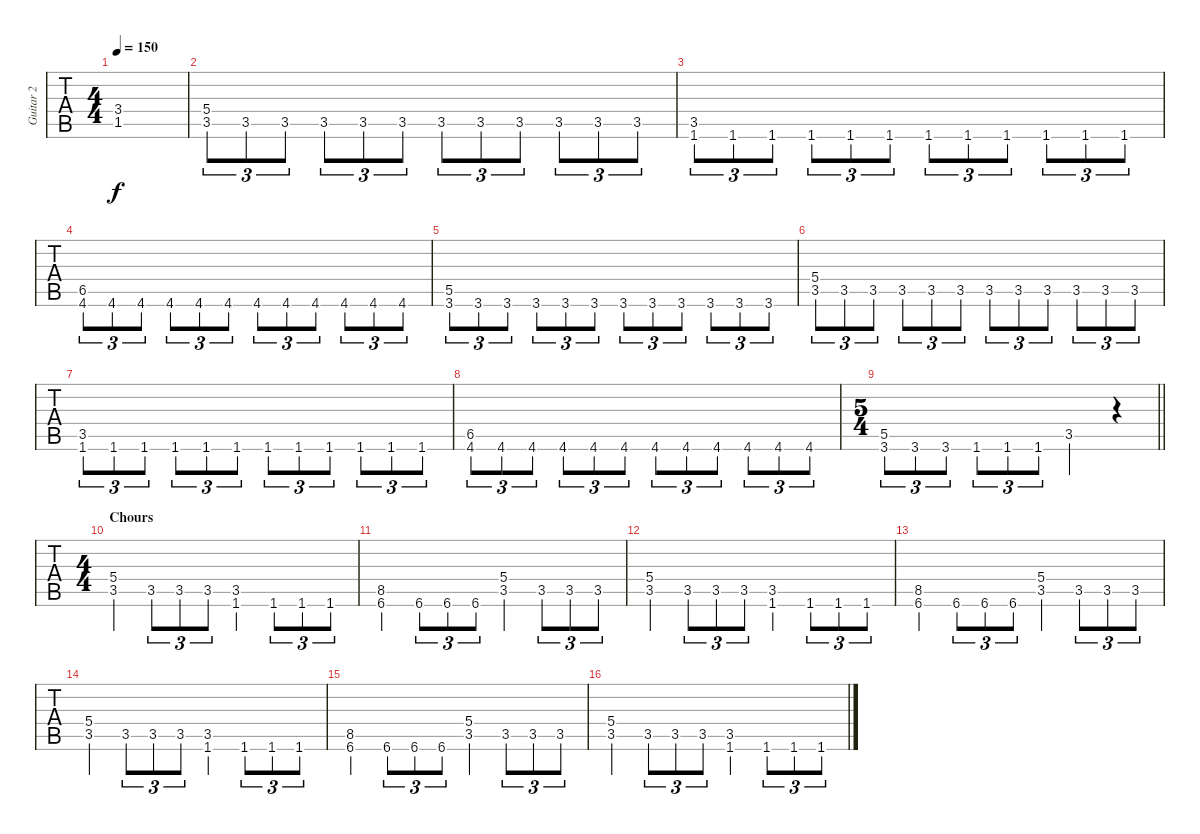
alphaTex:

\track ("Guitar 2" "Guitar 2") {instrument distortionguitar}
\staff {tabs}
\tuning (E4 B3 G3 D3 A2 E2) {hide}
\ts (4 4)
\tempo 150
\clef g2
\ks c
(3.4 1.5).1{dy f} |
(5.4 3.5).8{tu (3 2) instrument distortionguitar} 3.5.8{tu (3 2)} 3.5.8{tu (3 2)} 3.5.8{tu (3 2)} 3.5.8{tu (3 2)} 3.5.8{tu (3 2)} 3.5.8{tu (3 2)} 3.5.8{tu (3 2)} 3.5.8{tu (3 2)} 3.5.8{tu (3 2)} 3.5.8{tu (3 2)} 3.5.8{tu (3 2)} |
(3.5 1.6).8{tu (3 2)} 1.6.8{tu (3 2)} 1.6.8{tu (3 2)} 1.6.8{tu (3 2)} 1.6.8{tu (3 2)} 1.6.8{tu (3 2)} 1.6.8{tu (3 2)} 1.6.8{tu (3 2)} 1.6.8{tu (3 2)} 1.6.8{tu (3 2)} 1.6.8{tu (3 2)} 1.6.8{tu (3 2)} |
(6.5 4.6).8{tu (3 2)} 4.6.8{tu (3 2)} 4.6.8{tu (3 2)} 4.6.8{tu (3 2)} 4.6.8{tu (3 2)} 4.6.8{tu (3 2)} 4.6.8{tu (3 2)} 4.6.8{tu (3 2)} 4.6.8{tu (3 2)} 4.6.8{tu (3 2)} 4.6.8{tu (3 2)} 4.6.8{tu (3 2)} |
(5.5 3.6).8{tu (3 2)} 3.6.8{tu (3 2)} 3.6.8{tu (3 2)} 3.6.8{tu (3 2)} 3.6.8{tu (3 2)} 3.6.8{tu (3 2)} 3.6.8{tu (3 2)} 3.6.8{tu (3 2)} 3.6.8{tu (3 2)} 3.6.8{tu (3 2)} 3.6.8{tu (3 2)} 3.6.8{tu (3 2)} |
(5.4 3.5).8{tu (3 2) instrument distortionguitar} 3.5.8{tu (3 2)} 3.5.8{tu (3 2)} 3.5.8{tu (3 2)} 3.5.8{tu (3 2)} 3.5.8{tu (3 2)} 3.5.8{tu (3 2)} 3.5.8{tu (3 2)} 3.5.8{tu (3 2)} 3.5.8{tu (3 2)} 3.5.8{tu (3 2)} 3.5.8{tu (3 2)} |
(3.5 1.6).8{tu (3 2)} 1.6.8{tu (3 2)} 1.6.8{tu (3 2)} 1.6.8{tu (3 2)} 1.6.8{tu (3 2)} 1.6.8{tu (3 2)} 1.6.8{tu (3 2)} 1.6.8{tu (3 2)} 1.6.8{tu (3 2)} 1.6.8{tu (3 2)} 1.6.8{tu (3 2)} 1.6.8{tu (3 2)} |
(6.5 4.6).8{tu (3 2)} 4.6.8{tu (3 2)} 4.6.8{tu (3 2)} 4.6.8{tu (3 2)} 4.6.8{tu (3 2)} 4.6.8{tu (3 2)} 4.6.8{tu (3 2)} 4.6.8{tu (3 2)} 4.6.8{tu (3 2)} 4.6.8{tu (3 2)} 4.6.8{tu (3 2)} 4.6.8{tu (3 2)} |
\ts (5 4)
\barLineRight lightlight
(5.5 3.6).8{tu (3 2)} 3.6.8{tu (3 2)} 3.6.8{tu (3 2)} 1.6.8{tu (3 2)} 1.6.8{tu (3 2)} 1.6.8{tu (3 2)} 3.5.2 r.4 |
\ts (4 4)
\section ("" "Chours")
(5.4 3.5).4 3.5.8{tu (3 2)} 3.5.8{tu (3 2)} 3.5.8{tu (3 2)} (3.5 1.6).4 1.6.8{tu (3 2)} 1.6.8{tu (3 2)} 1.6.8{tu (3 2)} |
(8.5 6.6).4 6.6.8{tu (3 2)} 6.6.8{tu (3 2)} 6.6.8{tu (3 2)} (5.4 3.5).4 3.5.8{tu (3 2)} 3.5.8{tu (3 2)} 3.5.8{tu (3 2)} |
(5.4 3.5).4 3.5.8{tu (3 2)} 3.5.8{tu (3 2)} 3.5.8{tu (3 2)} (3.5 1.6).4 1.6.8{tu (3 2)} 1.6.8{tu (3 2)} 1.6.8{tu (3 2)} |
(8.5 6.6).4 6.6.8{tu (3 2)} 6.6.8{tu (3 2)} 6.6.8{tu (3 2)} (5.4 3.5).4 3.5.8{tu (3 2)} 3.5.8{tu (3 2)} 3.5.8{tu (3 2)} |
(5.4 3.5).4 3.5.8{tu (3 2)} 3.5.8{tu (3 2)} 3.5.8{tu (3 2)} (3.5 1.6).4 1.6.8{tu (3 2)} 1.6.8{tu (3 2)} 1.6.8{tu (3 2)} |
(8.5 6.6).4 6.6.8{tu (3 2)} 6.6.8{tu (3 2)} 6.6.8{tu (3 2)} (5.4 3.5).4 3.5.8{tu (3 2)} 3.5.8{tu (3 2)} 3.5.8{tu (3 2)} |
(5.4 3.5).4 3.5.8{tu (3 2)} 3.5.8{tu (3 2)} 3.5.8{tu (3 2)} (3.5 1.6).4 1.6.8{tu (3 2)} 1.6.8{tu (3 2)} 1.6.8{tu (3 2)}
